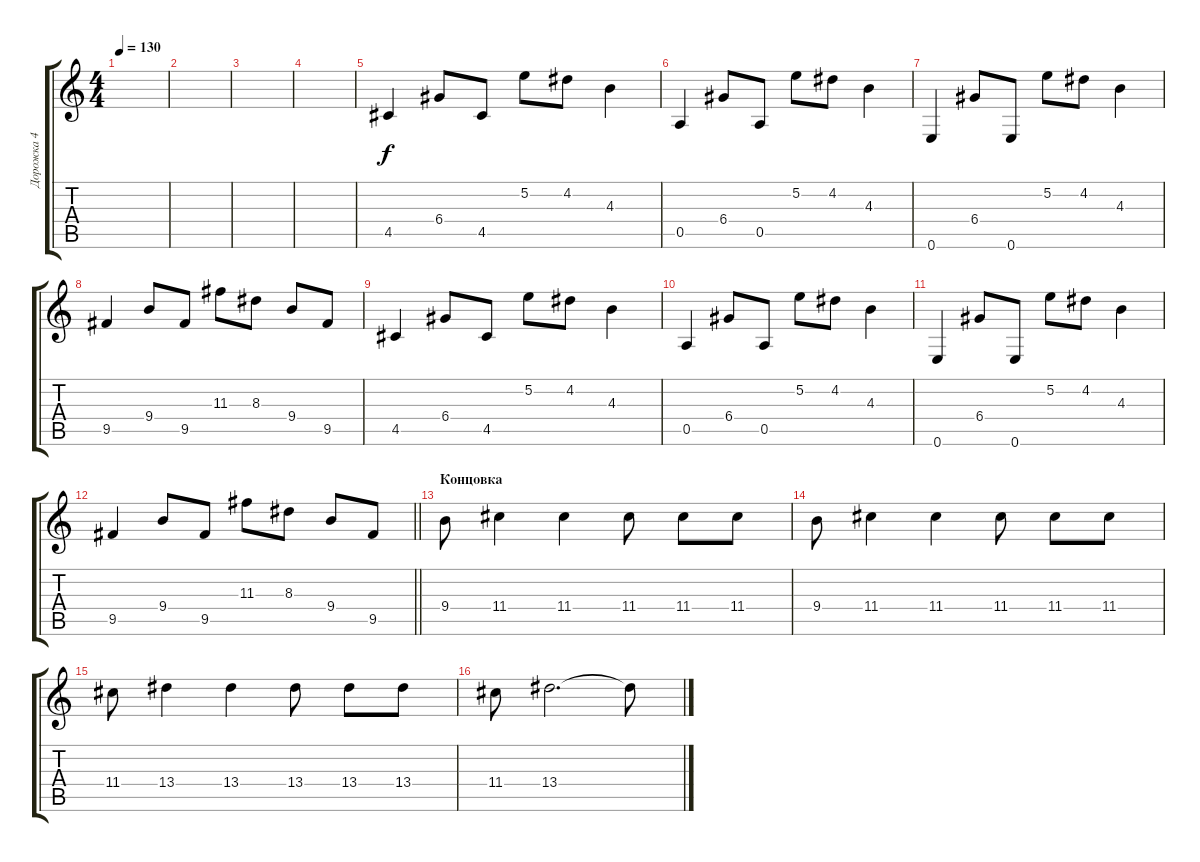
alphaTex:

\track ("Дорожка 4" "Дорожка 4") {instrument overdrivenguitar}
\staff {score tabs}
\tuning (E4 B3 G3 D3 A2 E2) {hide}
\ts (4 4)
\tempo 130
\clef g2
\ks c
|
|
|
|
4.5.4 6.4.8 4.5.8 5.2.8 4.2.8 4.3.4 |
0.5.4 6.4.8 0.5.8 5.2.8 4.2.8 4.3.4 |
0.6.4 6.4.8 0.6.8 5.2.8 4.2.8 4.3.4 |
9.5.4 9.4.8 9.5.8 11.3.8 8.3.8 9.4.8 9.5.8 |
4.5.4 6.4.8 4.5.8 5.2.8 4.2.8 4.3.4 |
0.5.4 6.4.8 0.5.8 5.2.8 4.2.8 4.3.4 |
0.6.4 6.4.8 0.6.8 5.2.8 4.2.8 4.3.4 |
\barLineRight lightlight
9.5.4 9.4.8 9.5.8 11.3.8 8.3.8 9.4.8 9.5.8 |
\section ("" "Концовка")
9.4.8 11.4.4 11.4.4 11.4.8 11.4.8 11.4.8 |
9.4.8 11.4.4 11.4.4 11.4.8 11.4.8 11.4.8 |
11.4.8 13.4.4 13.4.4 13.4.8 13.4.8 13.4.8 |
11.4.8 13.4.2{d} 13.4{t}.8
